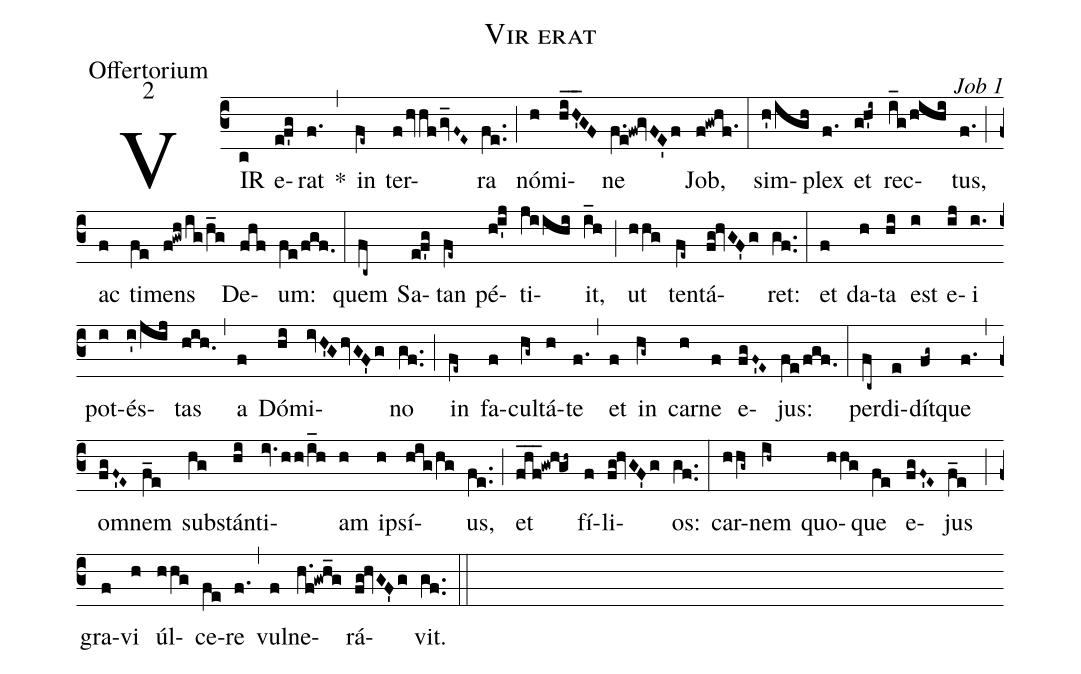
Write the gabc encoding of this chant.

name: Vir erat;
office-part: Offertorium;
mode: 2;
commentary: Job 1;
%%
(c3) VIR(c) e(ef'g)rat(f.) *(,) in(fe~) ter(fhvhfgv_F~E~)ra(fe..) (;) nó(h)mi(hi_H'_GF)ne(f.e!fw!gvFE'f) Job,(f!gwhf.1) (:)
sim(h'/igh)plex(f.) et(gh'i~) rec(i_g/hihi)tus,(f.) (;) ac(f) ti(fe)mens(f!gwh/ig/h_g) De(fhf)um:(fe/fgf.) (:)
quem(fc~) Sa(ef'g)tan(fe~) pé(hi'j)ti(jiihi)it,(i_h) (;) ut(hhg) ten(fe~)tá(fg!hvGF'g)ret:(gf..) (:)
et(f) da(h)ta(hi) est(i) e(ij)i(i.) pot(i)és(i'/jij)tas(hih.) (,) a(f) Dó(hi)mi(ivH'GhvGF'g)no(gf..) (;) in(fe~) fa(f)cul(hg~)tá(h)te(f.) (,) et(f) in(hg~) car(h)ne(f) e(fgF~'E~)jus:(fe/fgf.) (:)
per(fc~)di(e)dít(fg~)que(f.) (,) om(fgF~'E~)nem(f_e) sub(hg)stán(hi)ti(iv.hh/i_h)am(h) ip(h)sí(hig/hg)us,(fe..) (;) et(fhf___!gw!h!gh~) fí(f)li(fg!hvGF'g)os:(gf..) (:)
car(hhg~)nem(ih~) quo(hhg)que(fe) e(fgF~'E~)jus(f_e) (;) gra(f)vi(h) úl(hhg)ce(fe)re(f.) (,) vul(f)ne(h.f!gwh_g)rá(fg!hvGF'g)vit.(gf..) (::)
